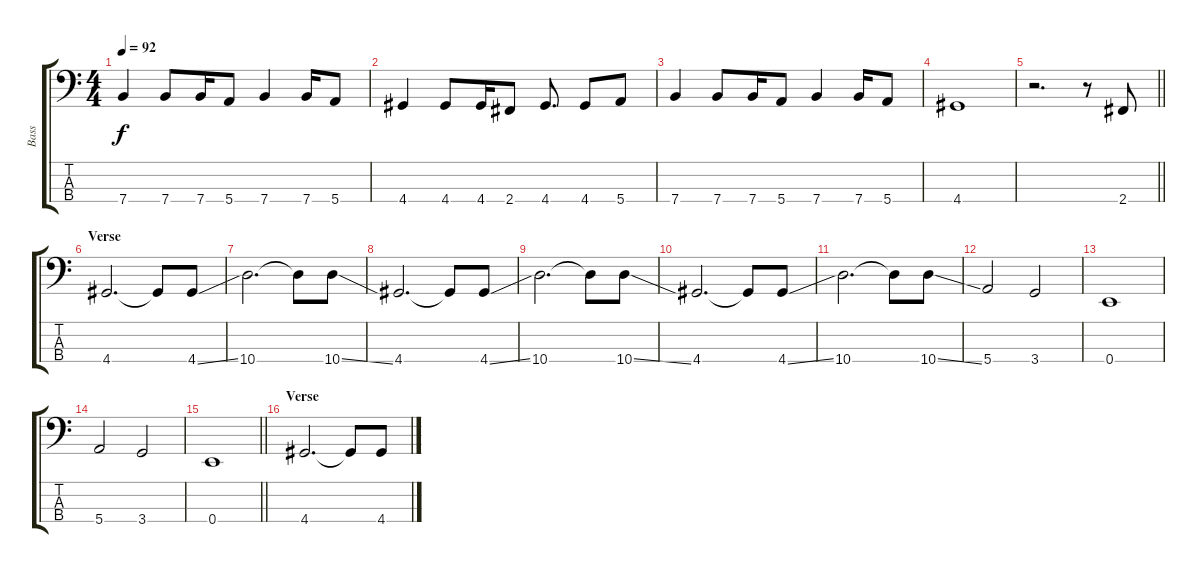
\track ("Bass" "Bass") {instrument electricbassfinger}
\staff {score tabs}
\tuning (G2 D2 A1 E1) {hide}
\ts (4 4)
\tempo 92
\clef f4
\ks c
7.4.4{dy f} 7.4.8 7.4.16 5.4.8 7.4.4 7.4.16 5.4.8 |
4.4.4 4.4.8 4.4.16 2.4.8 4.4.8{d} 4.4.8 5.4.8 |
7.4.4 7.4.8 7.4.16 5.4.8 7.4.4 7.4.16 5.4.8 |
4.4.1 |
\barLineRight lightlight
r.2{d} r.8 2.4.8 |
\section ("" "Verse")
4.4.2{d} 4.4{t}.8 4.4{ss}.8 |
10.4.2{d} 10.4{t}.8 10.4{ss}.8 |
4.4.2{d} 4.4{t}.8 4.4{ss}.8 |
10.4.2{d} 10.4{t}.8 10.4{ss}.8 |
4.4.2{d} 4.4{t}.8 4.4{ss}.8 |
10.4.2{d} 10.4{t}.8 10.4{ss}.8 |
5.4.2 3.4.2 |
0.4.1 |
5.4.2 3.4.2 |
\barLineRight lightlight
0.4.1 |
\section ("" "Verse")
4.4.2{d} 4.4{t}.8 4.4{ss}.8
